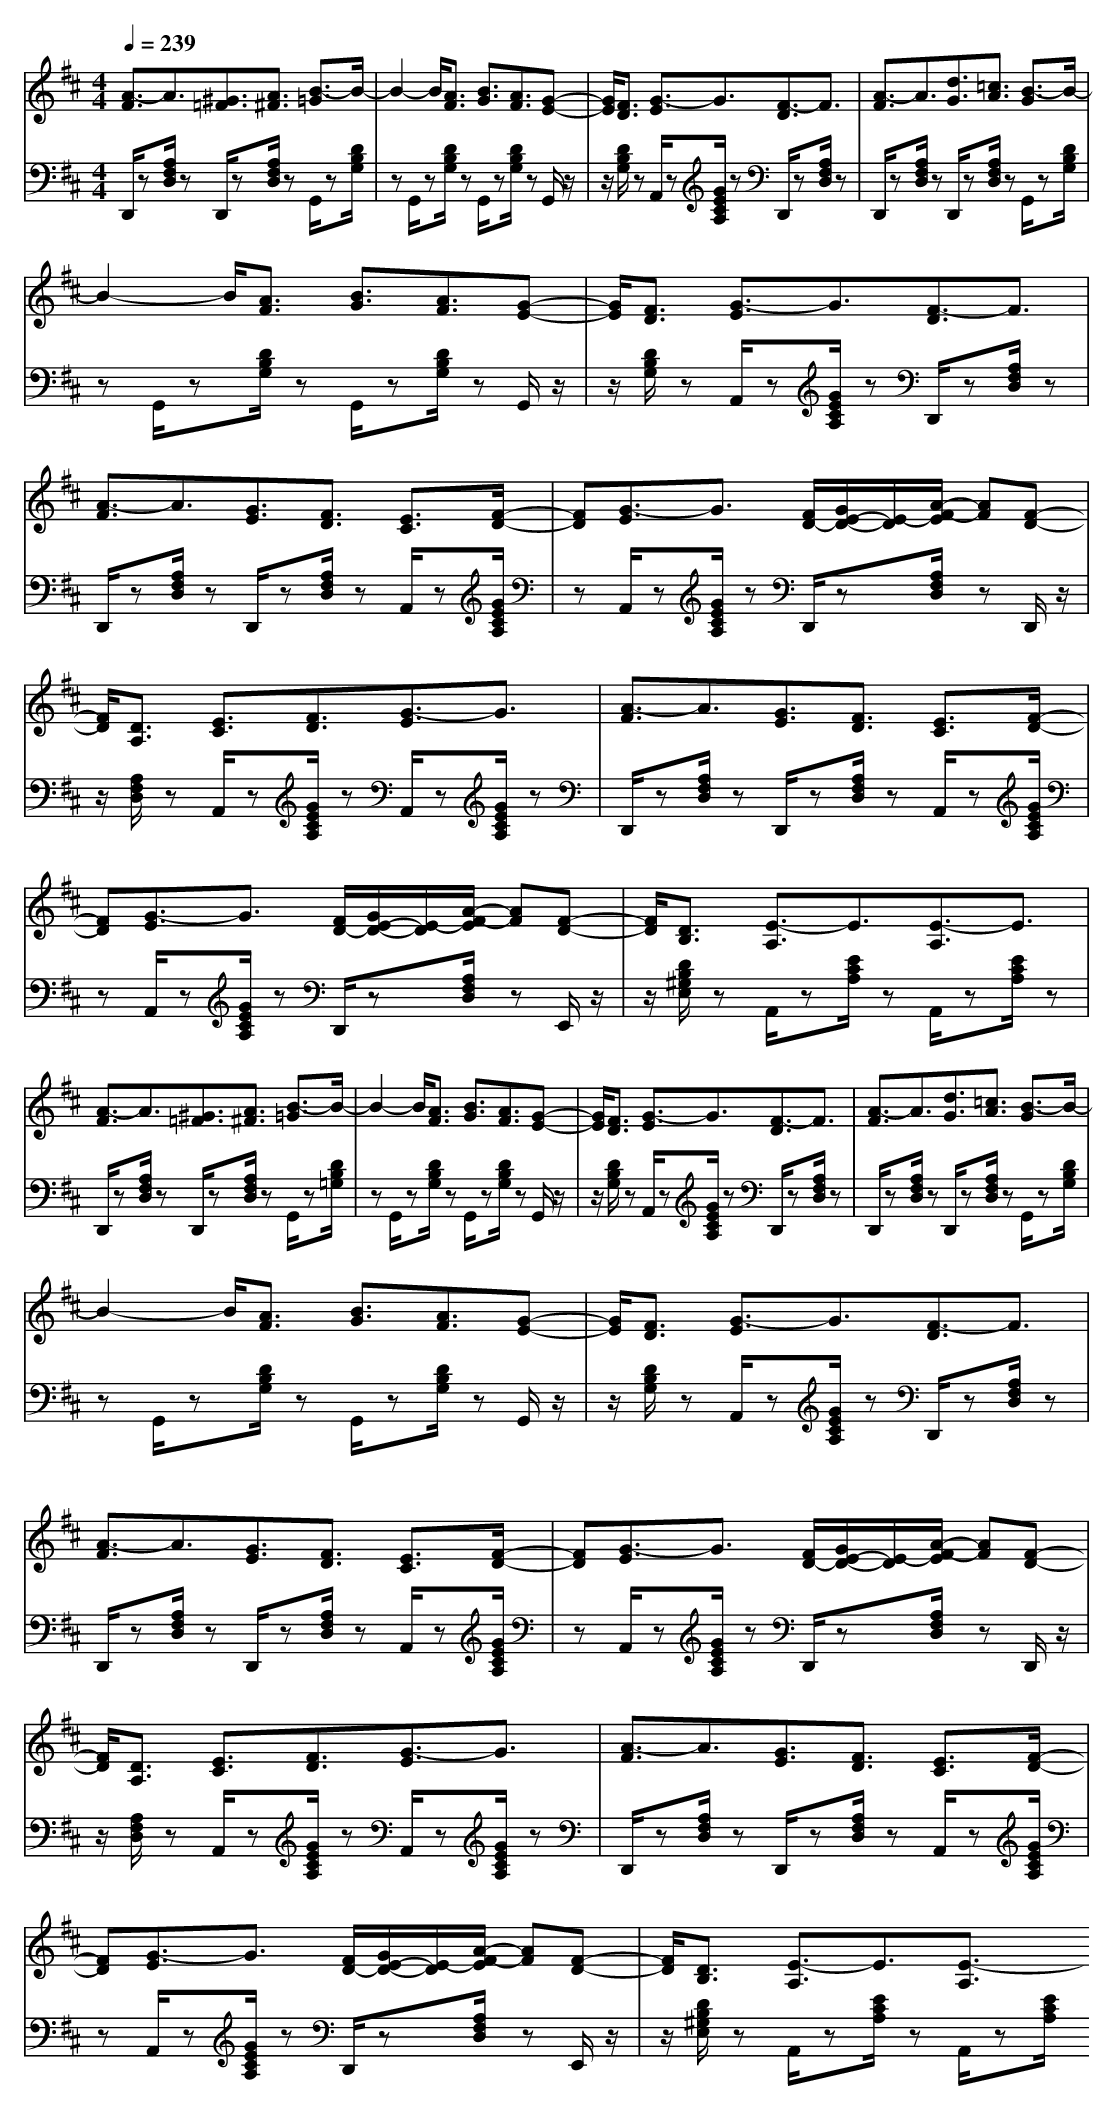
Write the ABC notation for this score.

X:1
T:
M: 4/4
L: 1/8
Q:1/4=239
K:D % 2 sharps
V:1
[A3/2-F3/2]A3/2[^G3/2=F3/2][A3/2^F3/2] [B3/2-=G3/2]B/2-|B2- B/2[A3/2F3/2] [B3/2G3/2][A3/2F3/2][G-E-]|[G/2E/2][F3/2D3/2] [G3/2-E3/2]G3/2[F3/2-D3/2]F3/2|[A3/2-F3/2]A3/2[d3/2G3/2][=c3/2A3/2] [B3/2-G3/2]B/2-|
B2- B/2[A3/2F3/2] [B3/2G3/2][A3/2F3/2][G-E-]|[G/2E/2][F3/2D3/2] [G3/2-E3/2]G3/2[F3/2-D3/2]F3/2|[A3/2-F3/2]A3/2[G3/2E3/2][F3/2D3/2] [E3/2C3/2][F/2-D/2-]|[FD][G3/2-E3/2]G3/2 [F/2D/2-][G/2E/2-D/2-][E/2-D/2][A/2-F/2-E/2] [AF][F-D-]|
[F/2D/2][D3/2A,3/2] [E3/2C3/2][F3/2D3/2][G3/2-E3/2]G3/2|[A3/2-F3/2]A3/2[G3/2E3/2][F3/2D3/2] [E3/2C3/2][F/2-D/2-]|[FD][G3/2-E3/2]G3/2 [F/2D/2-][G/2E/2-D/2-][E/2-D/2][A/2-F/2-E/2] [AF][F-D-]|[F/2D/2][D3/2B,3/2] [E3/2-A,3/2]E3/2[E3/2-A,3/2]E3/2|
[A3/2-F3/2]A3/2[^G3/2=F3/2][A3/2^F3/2] [B3/2-=G3/2]B/2-|B2- B/2[A3/2F3/2] [B3/2G3/2][A3/2F3/2][G-E-]|[G/2E/2][F3/2D3/2] [G3/2-E3/2]G3/2[F3/2-D3/2]F3/2|[A3/2-F3/2]A3/2[d3/2G3/2][=c3/2A3/2] [B3/2-G3/2]B/2-|
B2- B/2[A3/2F3/2] [B3/2G3/2][A3/2F3/2][G-E-]|[G/2E/2][F3/2D3/2] [G3/2-E3/2]G3/2[F3/2-D3/2]F3/2|[A3/2-F3/2]A3/2[G3/2E3/2][F3/2D3/2] [E3/2C3/2][F/2-D/2-]|[FD][G3/2-E3/2]G3/2 [F/2D/2-][G/2E/2-D/2-][E/2-D/2][A/2-F/2-E/2] [AF][F-D-]|
[F/2D/2][D3/2A,3/2] [E3/2C3/2][F3/2D3/2][G3/2-E3/2]G3/2|[A3/2-F3/2]A3/2[G3/2E3/2][F3/2D3/2] [E3/2C3/2][F/2-D/2-]|[FD][G3/2-E3/2]G3/2 [F/2D/2-][G/2E/2-D/2-][E/2-D/2][A/2-F/2-E/2] [AF][F-D-]|[F/2D/2][D3/2B,3/2] [E3/2-A,3/2]E3/2[E3/2-A,3/2]
V:2
D,,/2z[A,/2F,/2D,/2] zD,,/2z[A,/2F,/2D,/2]z G,,/2z[D/2B,/2G,/2]|zG,,/2z[D/2B,/2G,/2]z G,,/2z[D/2B,/2G,/2] zG,,/2z/2|z/2[D/2B,/2G,/2]z A,,/2z[G/2E/2C/2A,/2] zD,,/2z[A,/2F,/2D,/2]z|D,,/2z[A,/2F,/2D,/2] zD,,/2z[A,/2F,/2D,/2]z G,,/2z[D/2B,/2G,/2]|
zG,,/2z[D/2B,/2G,/2]z G,,/2z[D/2B,/2G,/2] zG,,/2z/2|z/2[D/2B,/2G,/2]z A,,/2z[G/2E/2C/2A,/2] zD,,/2z[A,/2F,/2D,/2]z|D,,/2z[A,/2F,/2D,/2] zD,,/2z[A,/2F,/2D,/2]z A,,/2z[G/2E/2C/2A,/2]|zA,,/2z[G/2E/2C/2A,/2]z D,,/2z[A,/2F,/2D,/2] zD,,/2z/2|
z/2[A,/2F,/2D,/2]z A,,/2z[G/2E/2C/2A,/2] zA,,/2z[G/2E/2C/2A,/2]z|D,,/2z[A,/2F,/2D,/2] zD,,/2z[A,/2F,/2D,/2]z A,,/2z[G/2E/2C/2A,/2]|zA,,/2z[G/2E/2C/2A,/2]z D,,/2z[A,/2F,/2D,/2] zE,,/2z/2|z/2[D/2B,/2^G,/2E,/2]z A,,/2z[E/2C/2A,/2] zA,,/2z[E/2C/2A,/2]z|
D,,/2z[A,/2F,/2D,/2] zD,,/2z[A,/2F,/2D,/2]z G,,/2z[D/2B,/2=G,/2]|zG,,/2z[D/2B,/2G,/2]z G,,/2z[D/2B,/2G,/2] zG,,/2z/2|z/2[D/2B,/2G,/2]z A,,/2z[G/2E/2C/2A,/2] zD,,/2z[A,/2F,/2D,/2]z|D,,/2z[A,/2F,/2D,/2] zD,,/2z[A,/2F,/2D,/2]z G,,/2z[D/2B,/2G,/2]|
zG,,/2z[D/2B,/2G,/2]z G,,/2z[D/2B,/2G,/2] zG,,/2z/2|z/2[D/2B,/2G,/2]z A,,/2z[G/2E/2C/2A,/2] zD,,/2z[A,/2F,/2D,/2]z|D,,/2z[A,/2F,/2D,/2] zD,,/2z[A,/2F,/2D,/2]z A,,/2z[G/2E/2C/2A,/2]|zA,,/2z[G/2E/2C/2A,/2]z D,,/2z[A,/2F,/2D,/2] zD,,/2z/2|
z/2[A,/2F,/2D,/2]z A,,/2z[G/2E/2C/2A,/2] zA,,/2z[G/2E/2C/2A,/2]z|D,,/2z[A,/2F,/2D,/2] zD,,/2z[A,/2F,/2D,/2]z A,,/2z[G/2E/2C/2A,/2]|zA,,/2z[G/2E/2C/2A,/2]z D,,/2z[A,/2F,/2D,/2] zE,,/2z/2|z/2[D/2B,/2^G,/2E,/2]z A,,/2z[E/2C/2A,/2] zA,,/2z[E/2C/2A,/2]
